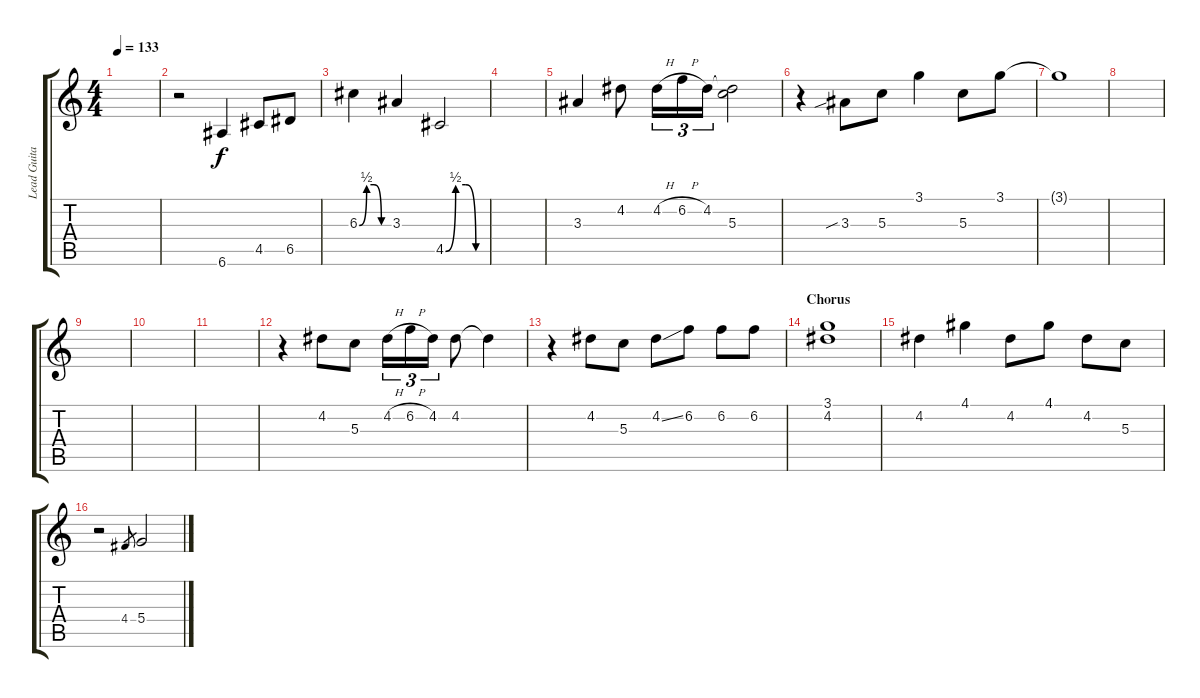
\track ("Lead Guitar" "Lead Guita") {instrument electricguitarjazz}
\staff {score tabs}
\tuning (E4 B3 G3 D3 A2 E2) {hide}
\ts (4 4)
\tempo 133
\clef g2
\ks c
|
r.2 6.6.4 4.5.8 6.5.8 |
6.3{be (custom 0 0 15 2 30 2 45 0 60 0)}.4 3.3.4 4.5{be (custom 0 0 15 2 30 2 45 0 60 0)}.2 |
|
3.3.4 4.2.8 4.2{h}.16{tu (3 2)} 6.2{h}.16{tu (3 2)} 4.2.16{tu (3 2)} (4.2{t} 5.3).2 |
r.4 3.3{sib}.8 5.3.8 3.1.4 5.3.8 3.1.8 |
3.1{t}.1 |
|
|
|
|
r.4 4.2.8 5.3.8 4.2{h}.16{tu (3 2)} 6.2{h}.16{tu (3 2)} 4.2.16{tu (3 2)} 4.2.8 4.2{t}.4 |
r.4 4.2.8 5.3.8 4.2{ss}.8 6.2.8 6.2.8 6.2.8 |
\section ("" "Chorus")
(3.1 4.2).1 |
4.2.4 4.1.4 4.2.8 4.1.8 4.2.8 5.3.8 |
r.2 4.4.8{gr} 5.4.2
